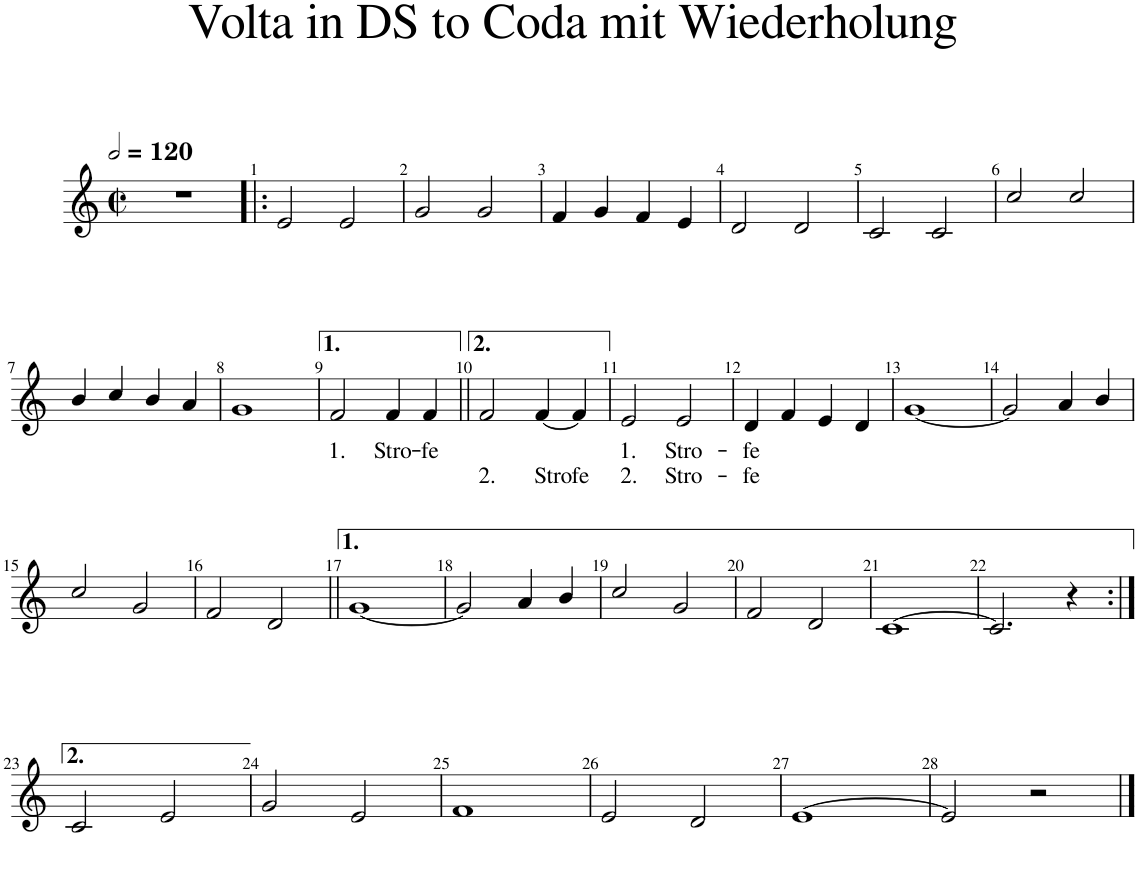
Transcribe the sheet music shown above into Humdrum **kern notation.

**kern	**text	**text
*part1	*part1	*part1
*staff1	*staff1	*staff1
*I"Stimme	*	*
*I'St.	*	*
*clefG2	*	*
*k[]	*	*
*M2/2	*	*
*met(c|)	*	*
*MM240	*	*
=	=	=
1r	.	.
=1!|:	=1!|:	=1!|:
2e/	.	.
2e/	.	.
=2	=2	=2
2g/	.	.
2g/	.	.
=3	=3	=3
4f/	.	.
4g/	.	.
4f/	.	.
4e/	.	.
=4	=4	=4
2d/	.	.
2d/	.	.
=5	=5	=5
2c/	.	.
2c/	.	.
=6	=6	=6
2cc/	.	.
2cc/	.	.
!!LO:LB:g=z
=7	=7	=7
4b/	.	.
4cc/	.	.
4b/	.	.
4a/	.	.
=8	=8	=8
1g	.	.
=9	=9	=9
!	!LO:LY:b	!
2f/	1.	.
!	!LO:LY:b	!
4f/	Stro-	.
!	!LO:LY:b	!
4f/	-fe	.
=10||	=10||	=10||
!	!LO:LY:b	!LO:LY:b
2f/	.	2.
!	!LO:LY:b	!LO:LY:b
[4f/	.	-Strofe
!	!LO:LY:b	!
4f/]	.	.
=11	=11	=11
!	!LO:LY:b	!LO:LY:b
2e/	1.	2.
!	!LO:LY:b	!LO:LY:b
2e/	Stro-	Stro-
=12	=12	=12
!	!LO:LY:b	!LO:LY:b
4d/	-fe	-fe
4f/	.	.
4e/	.	.
4d/	.	.
=13	=13	=13
[1g	.	.
=14	=14	=14
2g/]	.	.
4a/	.	.
4b/	.	.
!!LO:LB:g=z
=15	=15	=15
2cc/	.	.
2g/	.	.
=16	=16	=16
2f/	.	.
2d/	.	.
=17||	=17||	=17||
[1g	.	.
=18	=18	=18
2g/]	.	.
4a/	.	.
4b/	.	.
=19	=19	=19
2cc/	.	.
2g/	.	.
=20	=20	=20
2f/	.	.
2d/	.	.
=21	=21	=21
[1c	.	.
=22	=22	=22
2.c/]	.	.
4r	.	.
!!LO:LB:g=z
=23:|!	=23:|!	=23:|!
2c/	.	.
2e/	.	.
=24	=24	=24
2g/	.	.
2e/	.	.
=25	=25	=25
1f	.	.
=26	=26	=26
2e/	.	.
2d/	.	.
=27	=27	=27
[>1e	.	.
=28	=28	=28
2e/]	.	.
2r	.	.
==	==	==
*-	*-	*-
